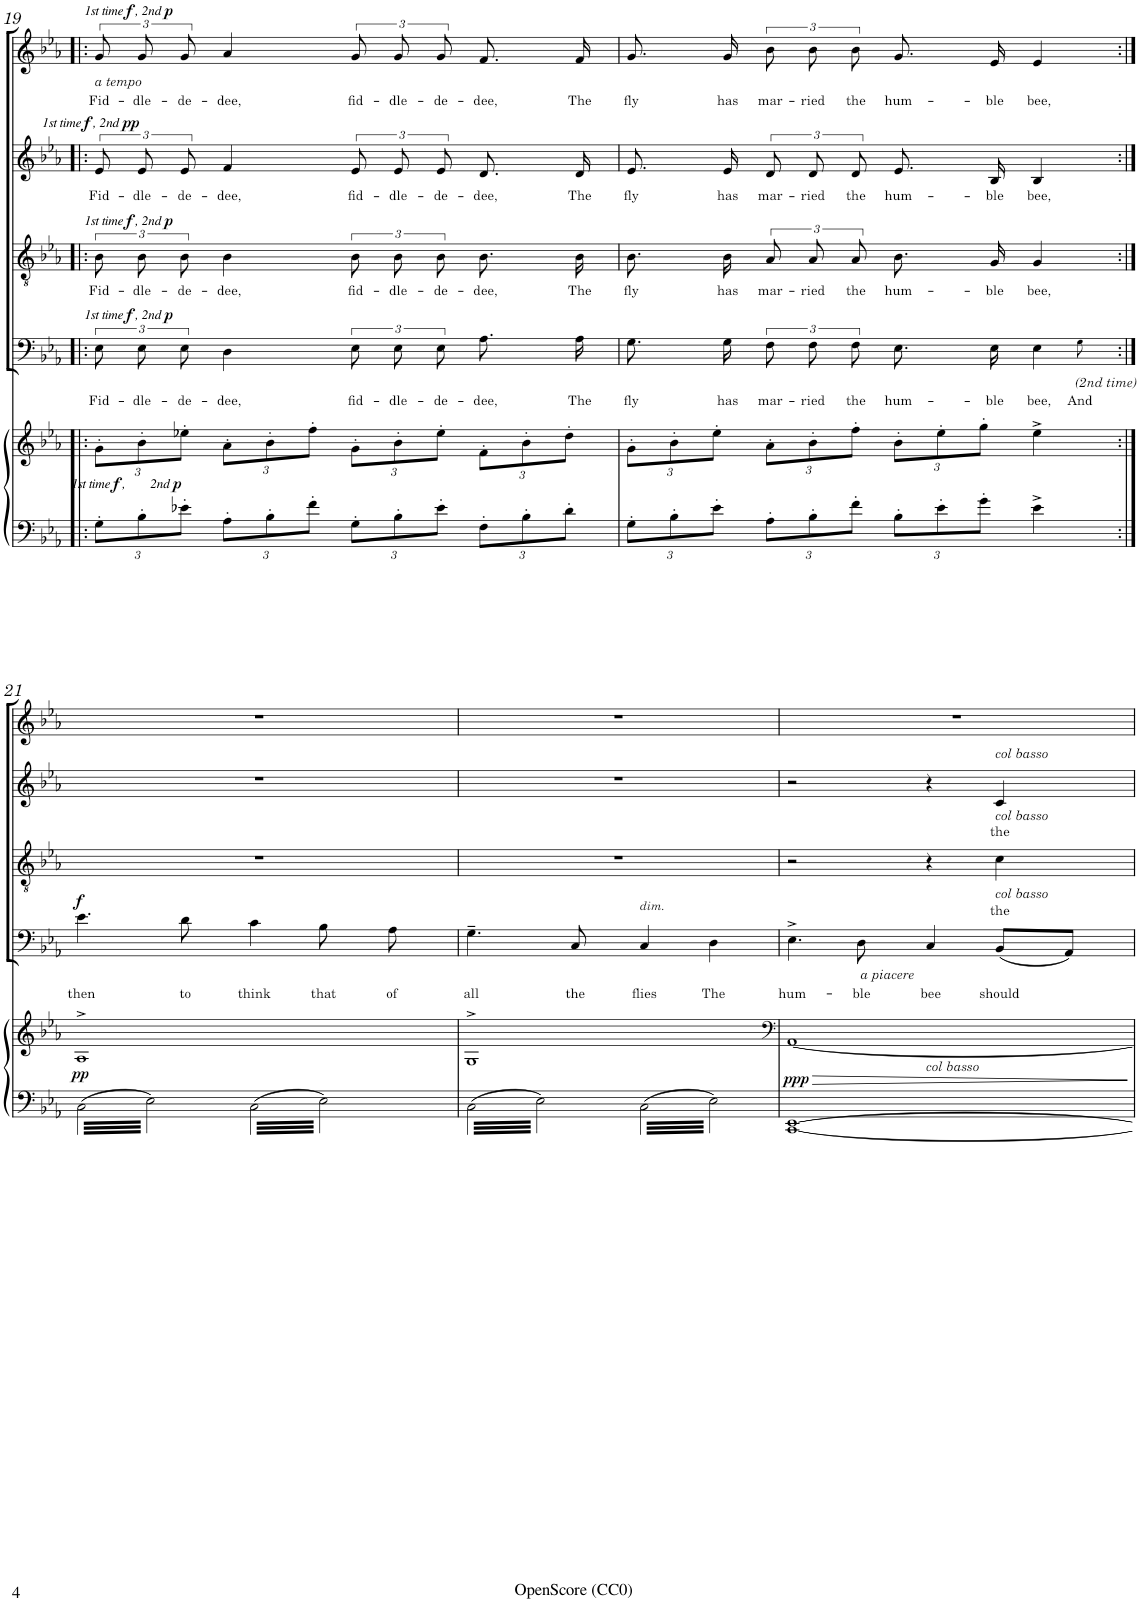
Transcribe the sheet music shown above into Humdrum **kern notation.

**kern	**kern	**dynam	**kern	**text	**dynam	**kern	**text	**dynam	**kern	**text	**dynam	**kern	**text	**dynam
*part5	*part5	*part5	*part4	*part4	*part4	*part3	*part3	*part3	*part2	*part2	*part2	*part1	*part1	*part1
*staff6	*staff5	*staff5/6	*staff4	*staff4	*staff4	*staff3	*staff3	*staff3	*staff2	*staff2	*staff2	*staff1	*staff1	*staff1
*I"Piano (For practice only)	*	*	*I"Bass	*	*	*I"Tenor	*	*	*I"Alto	*	*	*I"Soprano	*	*
*I'Pno	*	*	*	*	*	*	*	*	*	*	*	*	*	*
!!LO:PB:g=z
*clefF4	*clefG2	*	*clefF4	*	*	*clefGv2	*	*	*clefG2	*	*	*clefG2	*	*
*k[b-e-a-]	*k[b-e-a-]	*	*k[b-e-a-]	*	*	*k[b-e-a-]	*	*	*k[b-e-a-]	*	*	*k[b-e-a-]	*	*
*M4/4	*M4/4	*	*M4/4	*	*	*M4/4	*	*	*M4/4	*	*	*M4/4	*	*
*met(c)	*met(c)	*	*met(c)	*	*	*met(c)	*	*	*met(c)	*	*	*met(c)	*	*
*Xbrackettup	*Xbrackettup	*	*	*	*	*	*	*	*	*	*	*	*	*
=19!|:	=19!|:	=19!|:	=19!|:	=19!|:	=19!|:	=19!|:	=19!|:	=19!|:	=19!|:	=19!|:	=19!|:	=19!|:	=19!|:	=19!|:
!	!	!	!	!	!	!	!	!	!	!	!	!LO:TX:b:i:t=a tempo	!	!
!	!	!LO:DY:b	!	!LO:LY:b	!	!	!LO:LY:b	!	!	!LO:LY:b	!	!	!LO:LY:b	!
!	!	!LO:DY:n=1:b	!	!	!	!	!	!	!	!	!	!	!	!
!	!	!LO:DY:n=2:b	!	!	!LO:DY:a	!	!	!	!	!	!	!	!	!
!	!	!	!	!	!LO:DY:n=1:a	!	!	!	!	!	!	!	!	!
!	!	!	!	!	!LO:DY:n=2:a	!	!	!	!	!	!	!	!	!
!	!	!	!	!	!LO:DY:n=3:a	!	!	!LO:DY:a	!	!	!	!	!	!
!	!	!	!	!	!	!	!	!LO:DY:n=1:a	!	!	!	!	!	!
!	!	!	!	!	!	!	!	!LO:DY:n=2:a	!	!	!	!	!	!
!	!	!	!	!	!	!	!	!LO:DY:n=3:a	!	!	!LO:DY:a	!	!	!
!	!	!	!	!	!	!	!	!	!	!	!LO:DY:n=1:a	!	!	!
!	!	!	!	!	!	!	!	!	!	!	!LO:DY:n=2:a	!	!	!
!	!	!	!	!	!	!	!	!	!	!	!LO:DY:n=3:a	!	!	!LO:DY:a
!	!	!	!	!	!	!	!	!	!	!	!	!	!	!LO:DY:n=1:a
!	!	!	!	!	!	!	!	!	!	!	!	!	!	!LO:DY:n=2:a
!	!	!	!	!	!	!	!	!	!	!	!	!	!	!LO:DY:n=3:a
12G'\L	12g'\L	other-dynamics f other-dynamics	12E-\	Fid-	other-dynamics f other-dynamics p	12B-\L	Fid-	other-dynamics f other-dynamics p	12e-/L	Fid-	other-dynamics f other-dynamics pp	12g/L	Fid-	other-dynamics f other-dynamics p
!	!	!	!	!LO:LY:b	!	!	!LO:LY:b	!	!	!LO:LY:b	!	!	!LO:LY:b	!
12B-'\	12b-'\	.	12E-\	-dle-	.	12B-\	-dle-	.	12e-/	-dle-	.	12g/	-dle-	.
!	!	!LO:DY:n=3:b	!	!LO:LY:b	!	!	!LO:LY:b	!	!	!LO:LY:b	!	!	!LO:LY:b	!
!	!	!LO:DY:n=4:b	!	!	!	!	!	!	!	!	!	!	!	!
12e-X'\J	12ee-X'\J	other-dynamics p	12E-\	-de-	.	12B-\J	-de-	.	12e-/J	-de-	.	12g/J	-de-	.
!	!	!	!	!LO:LY:b	!	!	!LO:LY:b	!	!	!LO:LY:b	!	!	!LO:LY:b	!
12A-'\L	12a-'\L	.	4D\	-dee,	.	4B-\	-dee,	.	4f/	-dee,	.	4a-/	-dee,	.
12B-'\	12b-'\	.	.	.	.	.	.	.	.	.	.	.	.	.
12f'\J	12ff'\J	.	.	.	.	.	.	.	.	.	.	.	.	.
!	!	!	!	!LO:LY:b	!	!	!LO:LY:b	!	!	!LO:LY:b	!	!	!LO:LY:b	!
12G'\L	12g'\L	.	12E-\	fid-	.	12B-\L	fid-	.	12e-/L	fid-	.	12g/L	fid-	.
!	!	!	!	!LO:LY:b	!	!	!LO:LY:b	!	!	!LO:LY:b	!	!	!LO:LY:b	!
12B-'\	12b-'\	.	12E-\	-dle-	.	12B-\	-dle-	.	12e-/	-dle-	.	12g/	-dle-	.
!	!	!	!	!LO:LY:b	!	!	!LO:LY:b	!	!	!LO:LY:b	!	!	!LO:LY:b	!
12e-'\J	12ee-'\J	.	12E-\	-de-	.	12B-\J	-de-	.	12e-/J	-de-	.	12g/J	-de-	.
!	!	!	!	!LO:LY:b	!	!	!LO:LY:b	!	!	!LO:LY:b	!	!	!LO:LY:b	!
12F'\L	12f'\L	.	8.A-\	-dee,	.	8.B-\L	-dee,	.	8.d/L	-dee,	.	8.f/L	-dee,	.
12B-'\	12b-'\	.	.	.	.	.	.	.	.	.	.	.	.	.
12d'\J	12dd'\J	.	.	.	.	.	.	.	.	.	.	.	.	.
!	!	!	!	!LO:LY:b	!	!	!LO:LY:b	!	!	!LO:LY:b	!	!	!LO:LY:b	!
.	.	.	16A-\	The	.	16B-\Jk	The	.	16d/Jk	The	.	16f/Jk	The	.
=20	=20	=20	=20	=20	=20	=20	=20	=20	=20	=20	=20	=20	=20	=20
!	!	!	!	!LO:LY:b	!	!	!LO:LY:b	!	!	!LO:LY:b	!	!	!LO:LY:b	!
12G'\L	12g'\L	.	8.G\	fly	.	8.B-\L	fly	.	8.e-/L	fly	.	8.g/L	fly	.
12B-'\	12b-'\	.	.	.	.	.	.	.	.	.	.	.	.	.
12e-'\J	12ee-'\J	.	.	.	.	.	.	.	.	.	.	.	.	.
!	!	!	!	!LO:LY:b	!	!	!LO:LY:b	!	!	!LO:LY:b	!	!	!LO:LY:b	!
.	.	.	16G\	has	.	16B-\Jk	has	.	16e-/Jk	has	.	16g/Jk	has	.
!	!	!	!	!LO:LY:b	!	!	!LO:LY:b	!	!	!LO:LY:b	!	!	!LO:LY:b	!
12A-'\L	12a-'\L	.	12F\	mar-	.	12A-/L	mar-	.	12d/L	mar-	.	12b-\L	mar-	.
!	!	!	!	!LO:LY:b	!	!	!LO:LY:b	!	!	!LO:LY:b	!	!	!LO:LY:b	!
12B-'\	12b-'\	.	12F\	-ried	.	12A-/	-ried	.	12d/	-ried	.	12b-\	-ried	.
!	!	!	!	!LO:LY:b	!	!	!LO:LY:b	!	!	!LO:LY:b	!	!	!LO:LY:b	!
12f'\J	12ff'\J	.	12F\	the	.	12A-/J	the	.	12d/J	the	.	12b-\J	the	.
!	!	!	!	!LO:LY:b	!	!	!LO:LY:b	!	!	!LO:LY:b	!	!	!LO:LY:b	!
12B-'\L	12b-'\L	.	8.E-\	hum-	.	8.B-/L	hum-	.	8.e-/L	hum-	.	8.g/L	hum-	.
12e-'\	12ee-'\	.	.	.	.	.	.	.	.	.	.	.	.	.
12g'\J	12gg'\J	.	.	.	.	.	.	.	.	.	.	.	.	.
!	!	!	!	!LO:LY:b	!	!	!LO:LY:b	!	!	!LO:LY:b	!	!	!LO:LY:b	!
.	.	.	16E-\	-ble	.	16G/Jk	-ble	.	16B-/Jk	-ble	.	16e-/Jk	-ble	.
!	!	!	!	!LO:LY:b	!	!	!LO:LY:b	!	!	!LO:LY:b	!	!	!LO:LY:b	!
4e-^\	4ee-^\	.	6E-\	bee,	.	4G/	bee,	.	4B-/	bee,	.	4e-/	bee,	.
!	!	!	!LO:TX:b:i:t=(2nd time)	!	!	!	!	!	!	!	!	!	!	!
!	!	!	!	!LO:LY:b	!	!	!	!	!	!	!	!	!	!
.	.	.	12G!\	And	.	.	.	.	.	.	.	.	.	.
!!LO:LB:g=z
=21:|!	=21:|!	=21:|!	=21:|!	=21:|!	=21:|!	=21:|!	=21:|!	=21:|!	=21:|!	=21:|!	=21:|!	=21:|!	=21:|!	=21:|!
*brackettup	*	*	*	*	*	*	*	*	*	*	*	*	*	*
!	!	!LO:DY:b	!	!LO:LY:b	!LO:DY:a	!	!	!	!	!	!	!	!	!
6.C\	1A-^>	pp	4.e-\	then	f	1r	.	.	1r	.	.	1r	.	.
6.E-\	.	.	.	.	.	.	.	.	.	.	.	.	.	.
!	!	!	!	!LO:LY:b	!	!	!	!	!	!	!	!	!	!
.	.	.	8d\	to	.	.	.	.	.	.	.	.	.	.
!	!	!	!	!LO:LY:b	!	!	!	!	!	!	!	!	!	!
6.C\	.	.	4c\	think	.	.	.	.	.	.	.	.	.	.
!	!	!	!	!LO:LY:b	!	!	!	!	!	!	!	!	!	!
6.E-\	.	.	8B-\	that	.	.	.	.	.	.	.	.	.	.
!	!	!	!	!LO:LY:b	!	!	!	!	!	!	!	!	!	!
.	.	.	8A-\	of	.	.	.	.	.	.	.	.	.	.
=22	=22	=22	=22	=22	=22	=22	=22	=22	=22	=22	=22	=22	=22	=22
!	!	!	!	!LO:LY:b	!	!	!	!	!	!	!	!	!	!
6.C\	1G^>	.	4.G~\	all	.	1r	.	.	1r	.	.	1r	.	.
6.E-\	.	.	.	.	.	.	.	.	.	.	.	.	.	.
!	!	!	!	!LO:LY:b	!	!	!	!	!	!	!	!	!	!
.	.	.	8C/	the	.	.	.	.	.	.	.	.	.	.
!	!	!	!LO:TX:a:i:t=dim.	!	!	!	!	!	!	!	!	!	!	!
!	!	!	!	!LO:LY:b	!	!	!	!	!	!	!	!	!	!
6.C\	.	.	4C/	flies	.	.	.	.	.	.	.	.	.	.
!	!	!	!	!LO:LY:b	!	!	!	!	!	!	!	!	!	!
6.E-\	.	.	4D\	The	.	.	.	.	.	.	.	.	.	.
=23	=23	=23	=23	=23	=23	=23	=23	=23	=23	=23	=23	=23	=23	=23
*	*clefF4	*	*	*	*	*	*	*	*	*	*	*	*	*
!	!	!LO:HP:b	!	!LO:LY:b	!	!	!	!	!	!	!	!	!	!
*	*^	*	*	*	*	*	*	*	*	*	*	*	*	*
!	!	!	!LO:DY:n=1:b	!	!	!	!	!	!	!	!	!	!	!	!
*	*	*	*	*	*	*	*	*	*	*	*	*	*^	*	*
[1CC [1EE-	[1AA-	2ryy	> ppp	4.E-^\	hum-	.	2r	.	.	2r	.	.	1r	2.ryy	.	.
!	!	!	!	!LO:TX:b:i:t=a piacere	!	!	!	!	!	!	!	!	!	!	!	!
!	!	!	!	!	!LO:LY:b	!	!	!	!	!	!	!	!	!	!	!
.	.	.	.	8D\	-ble	.	.	.	.	.	.	.	.	.	.	.
!	!	!LO:TX:b:i:t=col basso	!	!	!	!	!	!	!	!	!	!	!	!	!	!
!	!	!	!	!	!LO:LY:b	!	!	!	!	!	!	!	!	!	!	!
.	.	2ryy	.	4C/	bee	.	4r	.	.	4r	.	.	.	.	.	.
!	!	!	!	!	!	!	!	!	!	!	!	!	!	!LO:TX:b:i:t=col basso	!	!
!	!	!	!	!	!	!	!	!	!	!LO:TX:b:i:t=col basso	!	!	!	!	!	!
!	!	!	!	!	!	!	!LO:TX:b:i:t=col basso	!	!	!	!	!	!	!	!	!
!	!	!	!	!	!LO:LY:b	!	!	!LO:LY:b	!	!	!LO:LY:b	!	!	!	!	!
.	.	.	.	(8BB-/L	should	.	4c\	the	.	4c/	the	.	.	4ryy	.	.
.	.	.	.	8AA-/J)	.	.	.	.	.	.	.	.	.	.	.	.
*	*v	*v	*	*	*	*	*	*	*	*	*	*	*	*	*	*
.	.	]	.	.	.	.	.	.	.	.	.	.	.	.	.
*	*	*	*	*	*	*	*	*	*	*	*	*v	*v	*	*
=	=	=	=	=	=	=	=	=	=	=	=	=	=	=
*-	*-	*-	*-	*-	*-	*-	*-	*-	*-	*-	*-	*-	*-	*-
